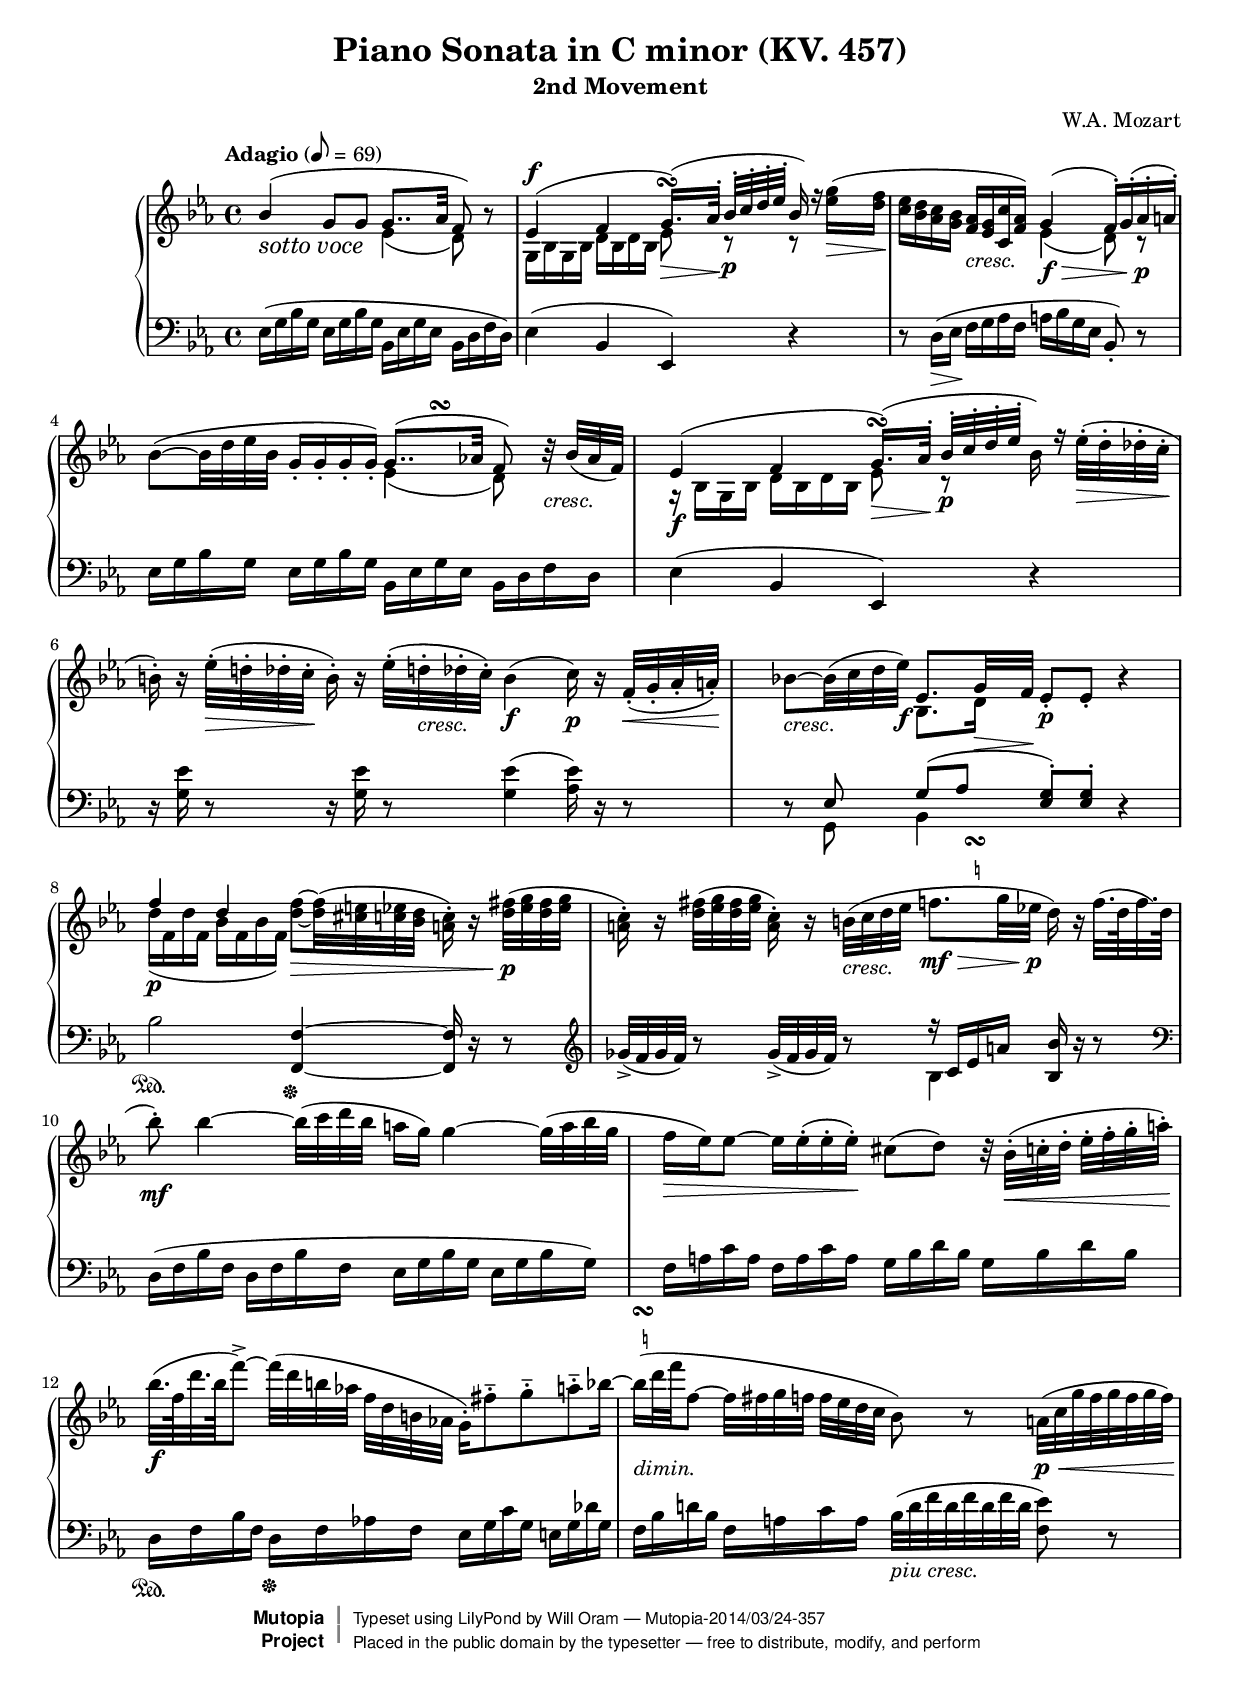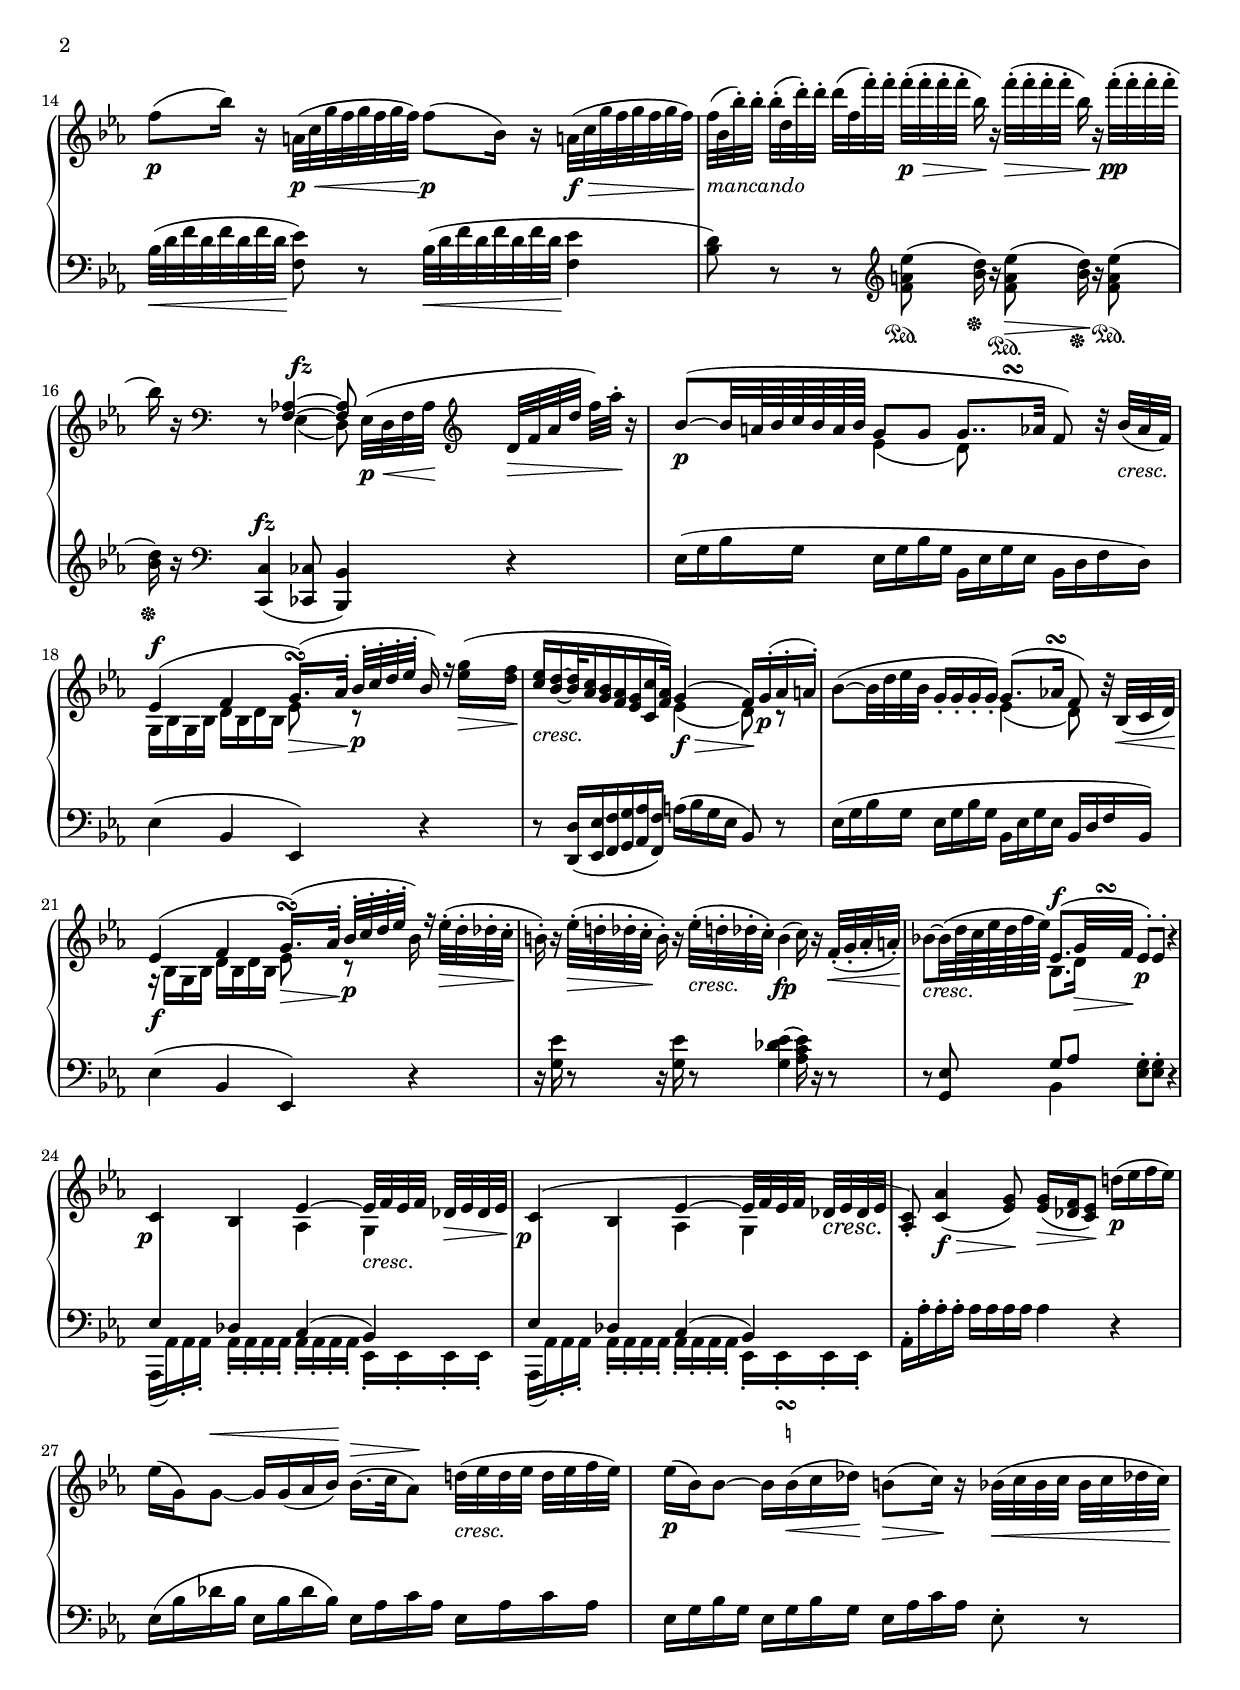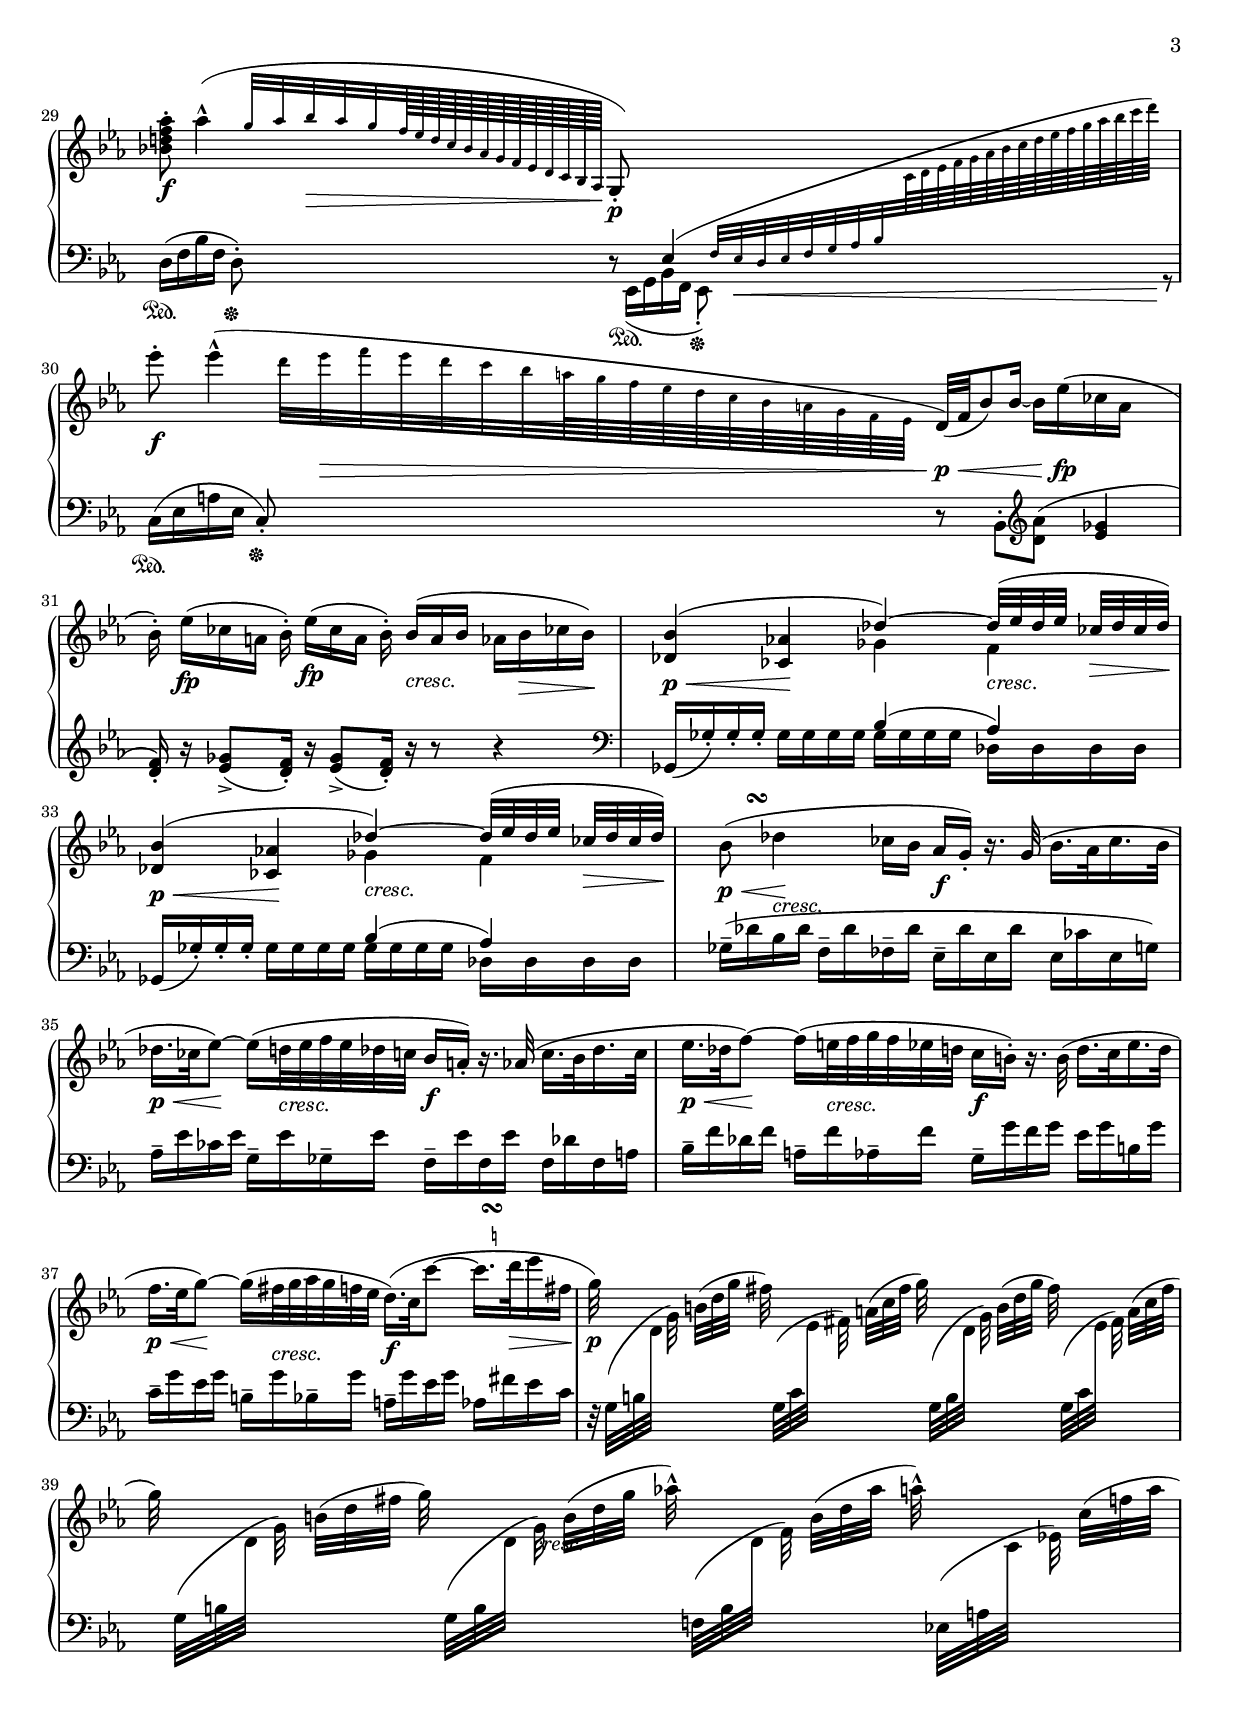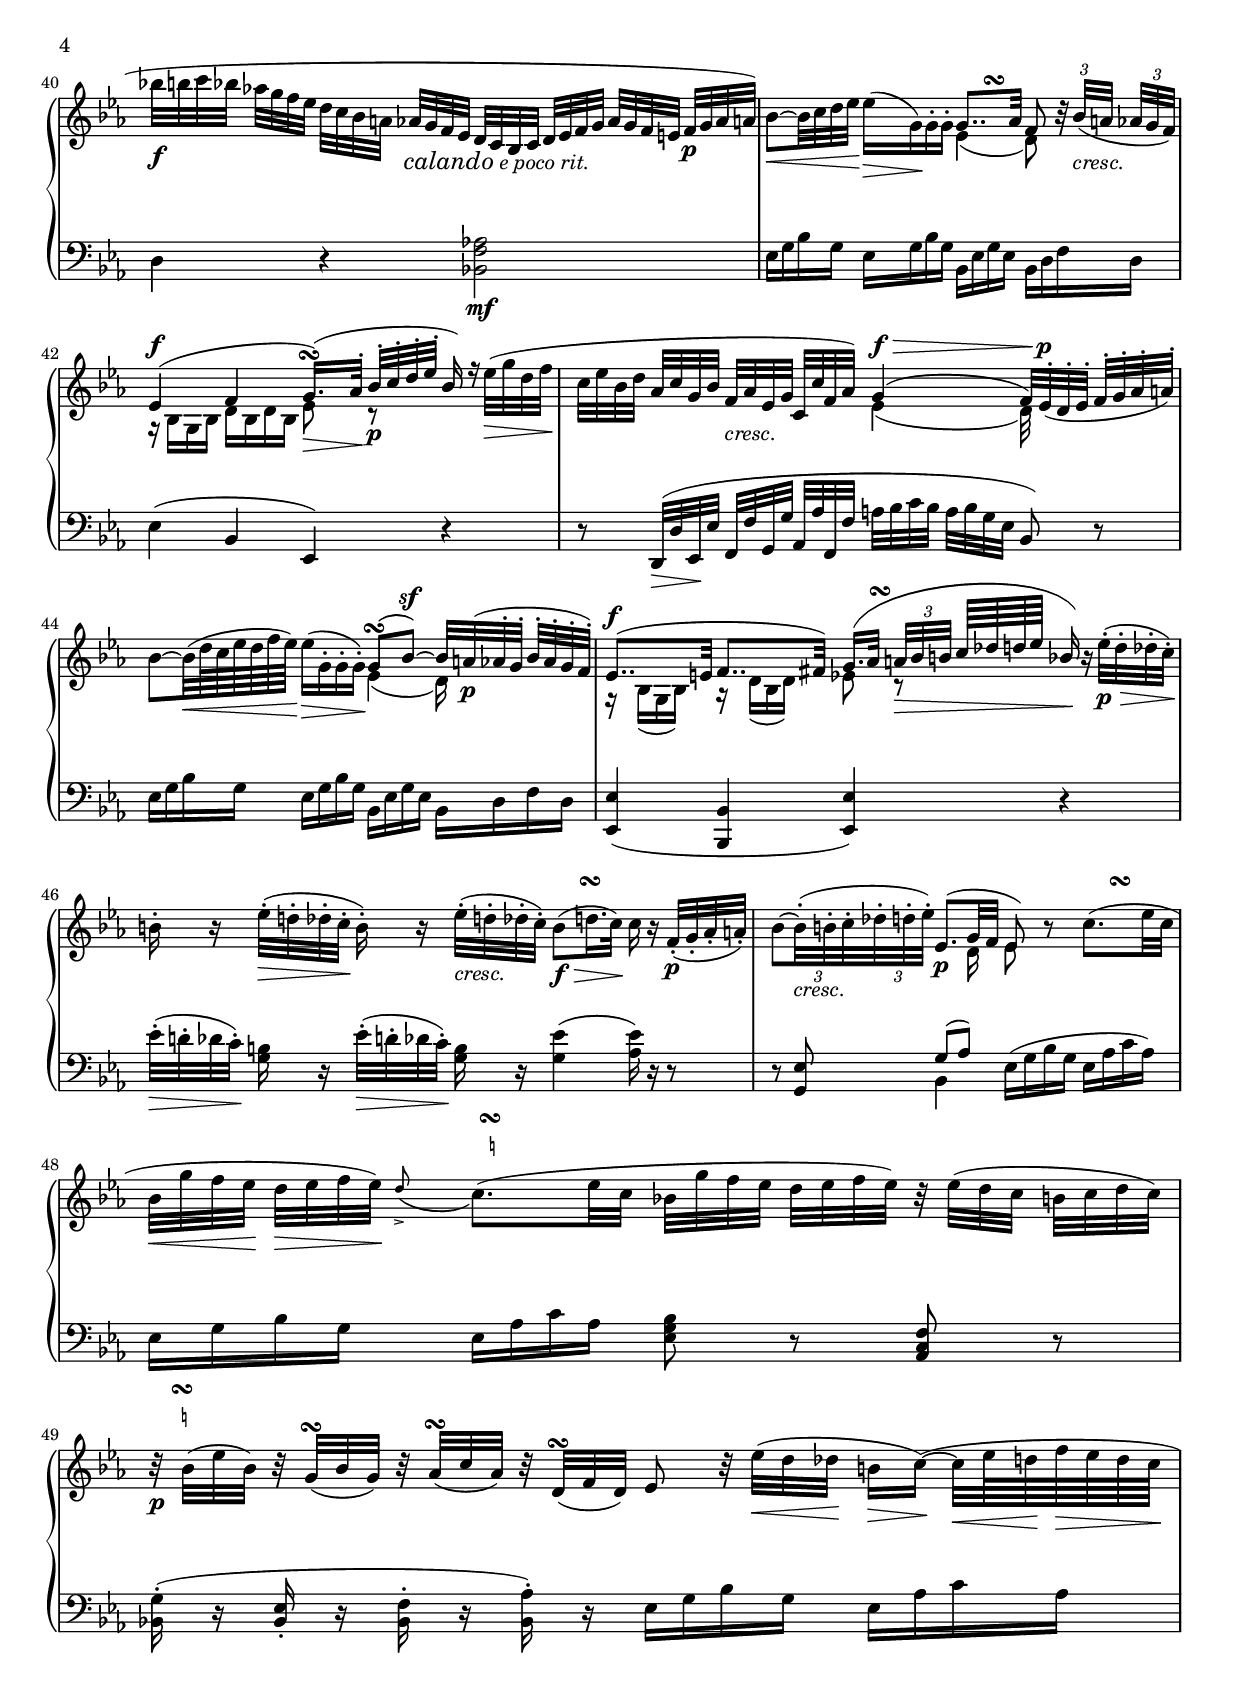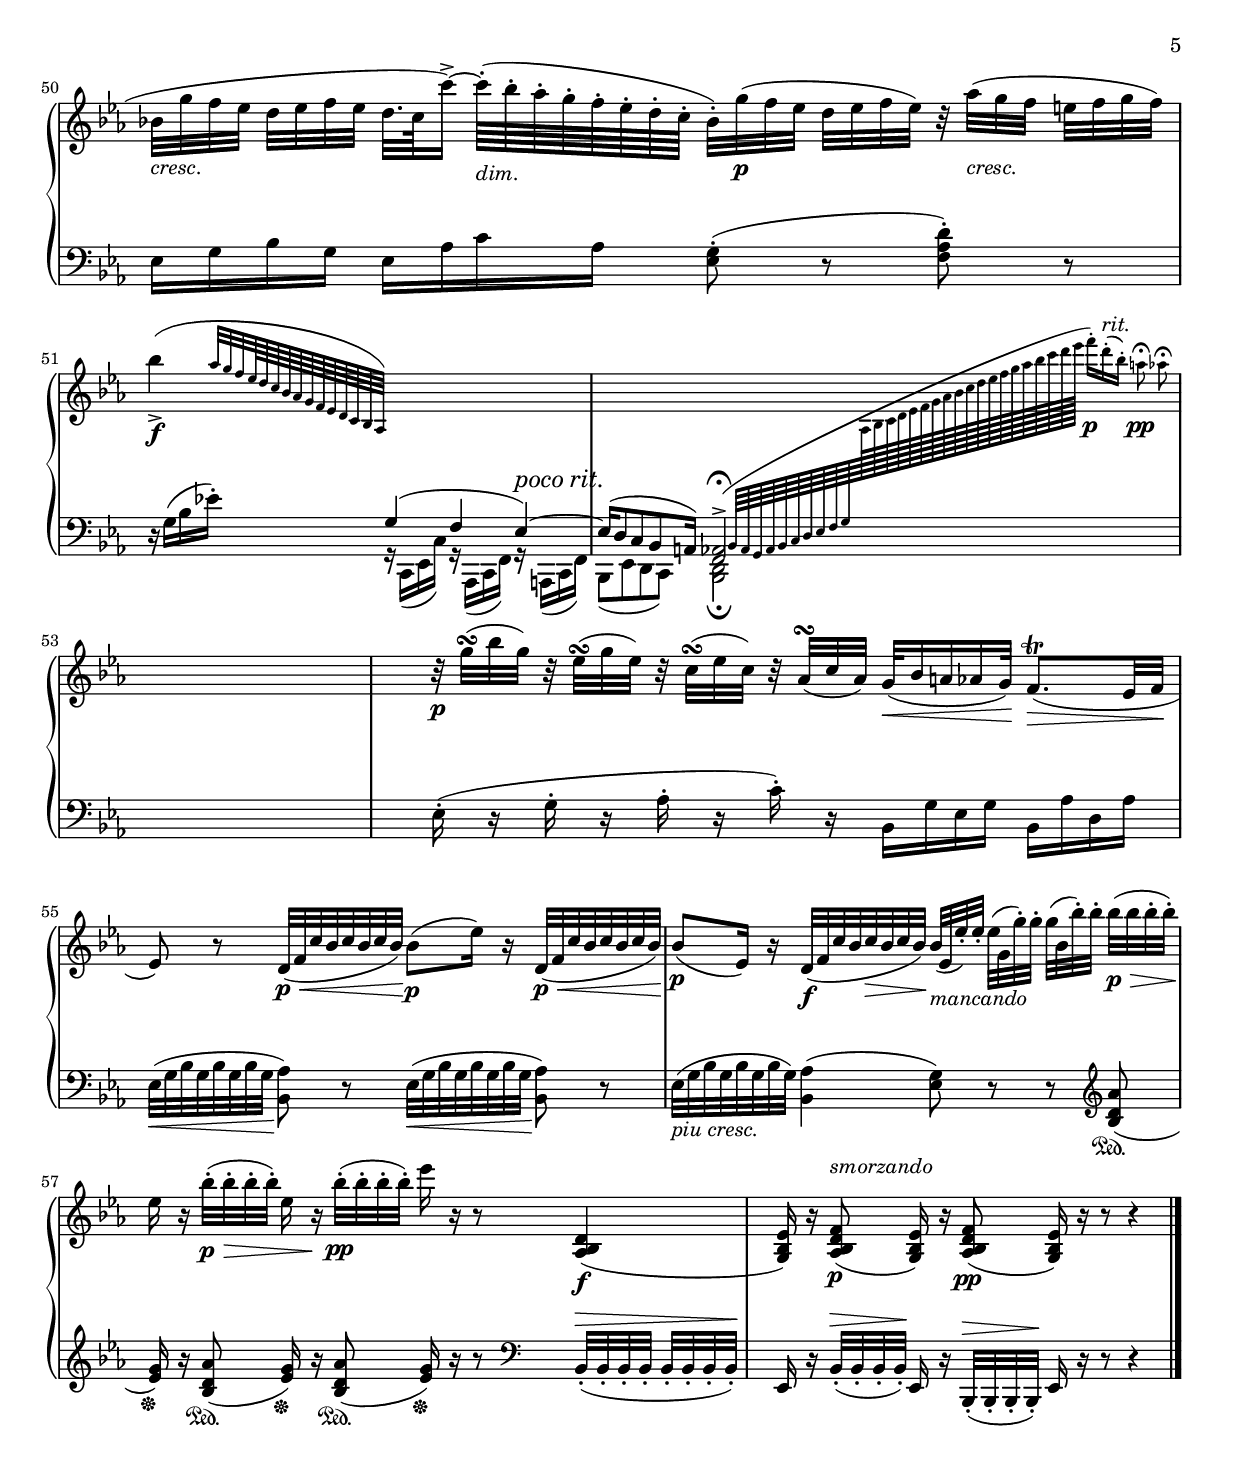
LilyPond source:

\version "2.18.0"
#(set-global-staff-size 18)
\include "english.ly"

\header {
 title = "Piano Sonata in C minor (KV. 457)"
 subtitle = "2nd Movement"
 composer = "W.A. Mozart"

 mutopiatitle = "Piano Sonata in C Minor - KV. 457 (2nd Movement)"
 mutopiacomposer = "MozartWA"
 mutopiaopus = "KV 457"
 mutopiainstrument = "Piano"
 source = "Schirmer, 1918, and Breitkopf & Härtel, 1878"
 date = "1878"
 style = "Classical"
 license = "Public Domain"
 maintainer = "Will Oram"
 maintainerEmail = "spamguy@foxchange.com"
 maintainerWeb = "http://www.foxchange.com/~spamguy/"

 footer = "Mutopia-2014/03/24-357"
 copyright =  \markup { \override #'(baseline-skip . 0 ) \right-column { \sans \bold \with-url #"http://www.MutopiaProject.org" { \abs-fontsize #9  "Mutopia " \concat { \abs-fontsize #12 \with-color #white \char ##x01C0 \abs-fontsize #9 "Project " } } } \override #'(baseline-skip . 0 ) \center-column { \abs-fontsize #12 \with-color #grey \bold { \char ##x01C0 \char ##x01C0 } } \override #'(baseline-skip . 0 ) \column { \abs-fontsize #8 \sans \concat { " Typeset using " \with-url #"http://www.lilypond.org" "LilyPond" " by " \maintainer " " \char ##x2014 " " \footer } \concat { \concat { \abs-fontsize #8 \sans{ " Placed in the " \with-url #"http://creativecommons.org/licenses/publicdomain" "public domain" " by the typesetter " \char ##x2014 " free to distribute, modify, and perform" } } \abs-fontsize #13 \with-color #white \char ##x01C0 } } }
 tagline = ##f
}

\paper {
  top-margin = 12 \mm
  bottom-margin = 10 \mm
}

upper = \relative c'' {
	\time 4/4
	\key c \minor
	\override TupletBracket.bracket-visibility = ##f
	\override TextScript.padding = #2.5
	\override Staff.DynamicText.padding = #1.25
	\override Staff.DynamicLineSpanner.padding = #1
	\override Staff.Hairpin.minimum-length = #5

	\tempo "Adagio" 8 = 69

	<< { bflat4-(_\markup { \magnify #1.2 \italic { sotto voce } }
	g8 g g8..-[ aflat32-] f8-) } \\									%
	{ s2 eflat4-( d8-) } >>											%
	r8																%

	<< { eflat4^\f-(-( f g16.-\turn-)-[-(-\> aflat32^.-]-\!
	bflat^.-\p-[ c^. d^. eflat^.-] bflat16-) r16 } \\
	{ g,16-[ bflat g bflat-] d-[ bflat d bflat-] eflat8 r r } >>
	< eflat' g >16-(-\> < d f >-\!

	< c eflat >-[ < bflat d > < aflat c > < g bflat >-] < f aflat >-[_\markup { \italic cresc. } < eflat g > < c c' > < f aflat >-]-)
	<< { g4-\f-(-\> f16^.-)-[ g^.^( aflat^.-\p a^.-]^) } \\
	{ eflat4-( d8-) r } >>

	bflat'8-[-(-~ bflat32 d eflat bflat-] g16-.-[ g-. g-. g-.-]-)
	<< { g8..-[-(^\markup { \translate #(cons 6 1) { \musicglyph #"scripts.turn" } }
	aflat!32-] f8-) } \\ { eflat4-( d8-) } >>
	r32_\markup { \italic cresc. } bflat'32-[-( aflat f-]-)

	<< { eflat4-\f-( f g16.-\turn-)-[-(-\>						% 5
	aflat32^.-]-\! bflat^.-\p-[ c^. d^. eflat^.-] \stemDown bflat16-) r16 } \\									%
	{ r16 bflat,-[ g bflat-] d-[ bflat d bflat-] eflat8 r s8 } >>												%
	eflat'32-.-[-(-\> d-. dflat-. c-.-]-\!																		%

	b16-.-) r eflat32-.-[-(-\> d!-. dflat-. c-.-]-\! b16-.-) r
	eflat32-.-[-( d-._\markup { \italic cresc. } dflat-. c-.-]-) b4-\f-( c16-\p-) r16 f,32-.-[-(-\< g-. aflat-. a-.-]-)-\!

	bflat!8-[-~_\markup { \italic cresc. } bflat32-( c d eflat-\f-]-)
	<< { eflat,8.-[ g32-\> f-]-\! } \\
	{ bflat,8.-[ d16-] } >>
	eflat8-.-\p eflat-. r4

	<< { f'4 d4 } \\
	{ \slurDown d16-\p-[-( f, d' f,-] bflat-[ f bflat f-]-) } >>
	< d' f >8-[-~-\> < d f >32-( < csharp e > < c eflat > < bflat d >-] < a c >16-.-) r
	< d fsharp >32-\p-[-( < eflat g > < d fsharp > < eflat g >-]

	< a, c >16-.-) r < d fsharp >32-[-( < eflat g > < d fsharp > < eflat g >-] < a, c >16-.-) r
	b32-[-(_\markup { \italic cresc. } c d eflat-] f8.-\mf-[-\>^\markup {
		\translate #(cons 5 -9)
		{ \column { \musicglyph #"scripts.turn"
		\magnify #0.7 \natural } } }
	g32 eflat!-\p-]-\! d16-) r f32.-[-( d64 f32. d64-]

	bflat'8-.-\mf-) bflat4-~ bflat32-[-( c d bflat-] a16-[ g-]-) g4-~ g32-[-( a bflat g-]		% 10

	f16-[-\> eflat-) eflat8-]-~ eflat16-[ eflat-.-( eflat-. eflat-.-]-)-\! csharp8-( d-)
	r32 bflat-.-(-\< c-. d-.-] eflat-.-[ f-. g-. a-.-]-)-\!

	bflat32.-\f-[-( f64 d'32. bflat64 f'8->-]-)-~ f32-[-( d b aflat!-] f-[ d b aflat!-] g16-.-)-[ fsharp'8-.-- g-.-- a-.-- bflat16-]-~

	bflat16-[_\markup { \italic dimin. }-(^\markup {
		\translate #(cons 1 -9)
		{ \column { \musicglyph #"scripts.turn"
		\magnify #0.7 \natural } } } d32 f f,8-]-~ f32-[ fsharp g f-] f-[ eflat d c-] bflat8-) r8 a32-\p-[-(-\< c g' f g f g f-]-)-\!

	f8-\p-[-( bflat16-]-) r a,!32-\p-[-(-\< c g' f g f g f-]-)-\!

	f8-\p-( bflat,16-) r a!32-\f-[-(-\> c g' f g f g f-]-)-\!

	f32-[-(_\markup { \italic mancando } bflat, bflat'-.-) bflat-.-]
	bflat-.-[-( d, d'-.-) d-.-] d-[-( f, f'-.-) f-.-] f-.-\p-[-(-\> f-. f-. f-.-] bflat,16-)-\! r
	f'32-.-[-(-\> f-. f-. f-.-] bflat,16-)-\! r f'32-.-\pp-[-( f-. f-. f-.-]

	bflat,16-) r16																				% 15
	\clef "bass"																				%
	r8 << { \slurUp < f,, aflat! >4-~ < f aflat >8 \slurNeutral } \\							%
	{ eflat4^\fz-( d8-) } >>																		%
	eflat32-\p-[-(-\< d f aflat-]-\!															%
	\clef "treble"																				%
	d32-[-\> f aflat d-] f-)-[ aflat-.-]-\! r16 												%

	<< { bflat,8-\p-[-(-~ bflat32 a64 bflat c bflat a bflat-] g8-[ g-]
	g8..-[^\markup { \translate #(cons 6 1) { \musicglyph #"scripts.turn" } } aflat32-] f8-) } \\
	{ s4 eflat4-( d8-) } >>
	r32 bflat'32-[-(_\markup { \italic cresc. } aflat f-]-)

	% NOTE: In the Schirmer edition the last rest in this measure is 1/16. This is inconsistent with similar measures and doesn't
	% add up right. I fixed this.

	<< { eflat4^\f-( f
	g16.-\turn-)-[-(-\> aflat32^.-]-\! bflat^.-\p-[ c^. d^. eflat^.-] bflat16-) r16 } \\
	{ g,16-[ bflat g bflat-] d-[ bflat d bflat-] eflat8 r s8 } >>
	< eflat' g >16-(-\> < d f >-\!

	< c eflat >16-[_\markup { \italic cresc. } < bflat d >-~ < bflat d >32 < aflat c >16 < g bflat > < f aflat > < eflat g > < c c' > < f aflat >32-]-)
	<< { g4-\f-(-\> f16-)-[-\! g16-.-(-\p aflat-. a-.-]-) } \\
	{ eflat4-( d8-) r } >>

    \barNumberCheck #20         % gl: 3rd beat from 8.. 32 to 8. 16 - Breitkopf
	bflat'8-[-(-~ bflat32 d eflat bflat-] g16-.-[ g-. g-. g-.-]-)
	<< { g8.-[-(^\markup { \translate #(cons 6 1) { \musicglyph #"scripts.turn" } }
	aflat!16-] f8-) } \\ { eflat4( d8) } >>
	r32 bflat32-[-(-\< c d-]-)-\!

	<< { eflat4-\f-( f g16.-\turn-)-[-(-\> aflat32^.-]-\! bflat^.-\p-[ c^. d^. eflat^.-] \stemDown bflat16-) r16 } \\		% 20
	{ r16 bflat,-[ g bflat-] d-[ bflat d bflat-] eflat8 r s8 } >>															%
	eflat'32-.-[-(-\> d-. dflat-. c-.-]-\!																					%

	b16-.-) r eflat32-.-[-(-\> d!-. dflat-. c-.-]-\! b16-.-) r
	eflat32-.-[-(_\markup { \italic cresc. } d-. dflat-. c-.-]-) b4-\fp-( c16-) r16 f,32-.-[-(-\< g-. aflat-. a-.-]-)-\!

	bflat!8-[-~_\markup { \italic cresc. } bflat32-( d64 c eflat d f eflat-]-)
	<< { eflat,8.-[-(^\markup { \translate #(cons 6 1) { \musicglyph #"scripts.turn" } } g32-\> f-]-\! eflat8-.-\p-)-[ eflat-.-] } \\
	{ bflat8.^\f-[ d16-] s4 } >>
	r4

    \barNumberCheck #24
	c4-\tweak X-offset #-1.0 \p bflat
	<< { eflat4-~ eflat32-[ f eflat f-] dflat-[-\> eflat dflat eflat-]-\! } \\
	{ aflat,4 g_\markup { \italic cresc. } } >>

	\slurUp c4-\tweak X-offset #-1.0 \p-( bflat
	<< { eflat4-~ eflat32-[ f eflat f-] dflat-[_\markup { \magnify #1.2 \italic cresc. } eflat dflat eflat-] } \\
	{ aflat,4 g } >>

	< aflat c >8-.-) \slurNeutral < c aflat' >4-\f-(-\> < eflat g >8-)-\!					% 25
	< eflat g >16-[-(-\> < dflat f > < c eflat >8-]-)-\! d'!16-\p-[-( eflat f eflat-]-)	%

	eflat-[-( g,-) g8-]-~^\< g16-[ g-( aflat bflat-]-)-\! bflat16.-[-(^\> c32 aflat8-]-)-\!
	d!32-[-(_\markup { \italic cresc. } eflat d eflat-] d-[ eflat f eflat-]-)

	eflat16-\p-[-( bflat-) bflat8-]-~ bflat16-[ bflat-(-\<^\markup {
		\translate #(cons 0 -9)
		{ \column { \musicglyph #"scripts.turn"
		\magnify #0.7 \natural } } }
	c dflat-]-)-\! b8-[-(-\> c16-]-)-\! r
	bflat32-[-(-\< c bflat c-] bflat-[ c dflat! c-]-)-\!

	< bflat! d! f aflat >8-.-\f aflat'4-^-( \override Beam.positions = #'(8 . 5)
	\grace { g32-[ aflat bflat-\> aflat g f128 eflat d c bflat aflat g f eflat d c bflat aflat-]-\! } g8-.-\p-)
	s2 \revert Beam.positions

	eflat'''8-.-\f \slurUp eflat4-^-( \override Beam.positions = #'(-2 . -6)
	\grace { \stemDown d32-[ eflat-\> f eflat d c bflat a64 g f eflat d c bflat a g f eflat-]
	\stemNeutral \revert Beam.positions }
	\slurNeutral d32-\p-)-[-(-\< f bflat8-) bflat16-]-~ bflat-[ eflat-\fp-( cflat a-] s8

	bflat16-.-) eflat-\fp-[-( cflat a-] bflat16-.-) eflat-\fp-[-( cflat a-] bflat16-.-)			% 30
	bflat-[-(_\markup { \italic cresc. } a bflat-] aflat-[ bflat-\> cflat! bflat-]-)-\!			%

	<< { < dflat, bflat' >4-\p-(-\< < cflat aflat'! >-\! dflat'-)-~ dflat32-[-(
	eflat dflat eflat-] cflat-[-\> dflat cflat dflat-]-)-\! } \\
	{ s2 gflat,4 f4_\markup { \italic cresc. } } >>

	<< { < dflat bflat' >4-\p-(-\< < cflat aflat'! >-\! dflat'-)-~
	dflat32-[-( eflat dflat eflat-] cflat-[-\> dflat cflat dflat-]-)-\! } \\
	{ s2 gflat,4_\markup { \italic cresc. } f4 } >>

	bflat8-\p-(-\<^\markup { \translate #(cons 4 -2) { \musicglyph #"scripts.turn" } }
	dflat4-\!_\markup { \italic cresc. } cflat16-[ bflat-] aflat-\f-[ g-.-]-) r16.
	g32-( bflat16.-[ aflat32 cflat16. bflat32-]

	% NOTE: In the Schirmer edition, the next three measures come out 1/16 short. I extended the third note to 1/8
	% as the most appropriate solution. What Mozart really intended is not known.

	dflat16.-\p-[-\< cflat32 eflat8-]-)-~-\! eflat16-[-( d32_\markup { \italic cresc. } eflat f eflat dflat c-] bflat16-\f-[ a-.-]-) r16.
	aflat32-( c16.-[ bflat32 dflat16. c32-]

	eflat16.-\p-[-\< dflat32 f8-]-)-~-\! f16-[-( e32_\markup { \italic cresc. } f g f eflat d-] c16-\f-[ b-.-]-) r16.		% 35
	b32-( d16.-[ c32 eflat16. d32-]																							%

	f16.-\p-[-\< eflat32 g8-]-)-~-\! g16-[-( fsharp32_\markup { \italic cresc. } g aflat g f eflat-] d16.-\f-)-[-( c32 c'8-]-~
	c16.-[^\markup {
		\translate #(cons 2 -9)
		{ \column { \musicglyph #"scripts.turn"
		\magnify #0.7 \natural } } }
	d32-\> eflat16 fsharp,-]-\!

	g32-\p-) s2....

	s1

	\change Staff = "down"
	d,,4 r < bflat! f' aflat! >2-\mf

	\change Staff = "up"
	bflat''8-[-~-\< bflat32 c d eflat-]-\! eflat16-[-(-\> g,-)-\! g-. g-.-]
	<< { g8..-[^\markup { \translate #(cons 4 -2) { \musicglyph #"scripts.turn" } } aflat32-] f8 } \\
	{ eflat4-( d8-) } >>
	\tuplet 3/2 { r32 bflat'32-[-(_\markup { \italic cresc. } a-] } \tuplet 3/2 { aflat-[ g f-]-) }

	<< { eflat4^\f-( f g16.-\turn-)-[-(-\> aflat32^.-]-\! bflat^.-\p-[ c^. d^. eflat^.-] bflat16-) r16 } \\
	{ r16 bflat,-[ g bflat-] d-[ bflat d bflat-] eflat8 r s8 } >>
	eflat'32-[-(-\> g d f-]-\!

	c32-[ eflat bflat d-] aflat-[ c g bflat-] f-[_\markup { \italic cresc. } aflat eflat g-] c,-[ c' f, aflat-]-)
	<< { g4^\f-(^\> \slurDown f32-)-[^\! eflat-.^\p-( d-. eflat-.-] f-.-[ g-. aflat-. a-.-]-) } \\
	{ eflat4-( d32-) s8.. } >>

	bflat'8-[-~ bflat32-(-\< d64 c eflat d f eflat-]-)-\! \stemDown eflat16-[-(-\> g,-. g-. g-.-]-)-\! \stemNeutral
	<< { g8-\turn-[-( bflat^\sf-]-)-~ bflat32-[ a-\p-( aflat-. g-.-] bflat-.-[ aflat-. g-. f-.-]-) } \\
	{ eflat4-( d16-) s8. } >>

	<< { eflat8..^\f-[-( e32-] f8..-[ fsharp32-]-) g16.-[-(^\markup { \translate #(cons 4 -2) { \musicglyph #"scripts.turn" } }
	aflat32-] \tuplet 3/2 { a32-[-\> bflat b-] } c64-[ dflat d eflat-] bflat16-)-\! } \\
	{ r16 bflat,16-[-( g bflat-)-] r16 d-[-( bflat d-]-) eflat8 r8 s16 } >>
	r16 eflat'32-.-\p-[-(-\> d-. dflat-. c-.-]-)-\!

	b16-. r eflat32-.-[-(-\> d!-. dflat-. c-.-]-\! b16-.-) r																% 45
	eflat32-.-[-(_\markup { \italic cresc. } d-. dflat-. c-.-]-)															%
	b8-\f-[-(-\>^\markup { \translate #(cons 4 -2) { \musicglyph #"scripts.turn" } }										%
	 d16. c32-]-)-\! c16 r16 f,32-.-\p-[-( g-. aflat-. a-.-]-)																%

	 bflat8-[-~ \tuplet 3/2 { bflat32-.-(_\markup { \italic cresc. } b-. c-. } \tuplet 3/2 { dflat-. d!-. eflat-.-]-) }
	 << { eflat,8.-\p-[-( g32 f-] eflat8-) } \\ { s8. d16 eflat8 } >>
	 r8 c'8.^\markup { \translate #(cons 4 -2) { \musicglyph #"scripts.turn" } }-[-( eflat32 c-]

	 bflat32-[-\< g' f eflat-]-\! d-[-\> eflat f eflat-]-)-\!
	 \grace d8->-( c8.-)-[-(^\markup {
		\translate #(cons 2 -9)
		{ \column { \musicglyph #"scripts.turn"
		\magnify #0.7 \natural } } }
		eflat32 c-]

		bflat!-[ g' f eflat-] d-[ eflat f eflat-]-) r32 eflat-[-( d c-] b-[ c d c-]-)

	 r32-\p bflat-[-(^\markup {
		\translate #(cons 0 -9)
		{ \column { \musicglyph #"scripts.turn"
		\magnify #0.7 \natural } } } eflat bflat-)-] r32 g-\turn-[-( bflat g-)-] r32 aflat-\turn-[-( c aflat-)-] r32 d,-\turn-[-( f d-)-]
	 eflat8 r32 eflat'-[-(-\< d dflat-]-\! b16-[-\> c-]-)-(-~-\! c32-[-\< eflat64 d-\! f-\> eflat d c-]-\!

	 bflat!32-[_\markup { \italic cresc. } g' f eflat-] d-[ eflat f eflat-] d32.-[ c64 c'16->-]-)-~ c64-.-[-(_\markup { \italic dim. }
	 bflat-. aflat-. g-. f-. eflat-. d-. c-.-] bflat32-.-)-[ g'-\p-( f eflat-] d-[ eflat f eflat-]-)
	 r32 aflat-[-(_\markup { \italic cresc. } g f-] e-[ f g f-]-)

	 bflat4_>-\f-(
	 \override Beam.positions = #'(7 . 2)
	 \grace { aflat32-[ g f eflat64 d c bflat aflat g f eflat d c bflat aflat-]-) } s4 s s \noBreak
	 \revert Beam.positions

	 s1

	 s1

	 r32-\p g''-\turn-[-( bflat g-)-] r32 eflat-\turn-[-( g eflat-)-] r32 c-\turn-[-( eflat c-)-] r32 aflat-\turn-[-( c aflat-)-]

	 g32-[-(-\< bflat16 a aflat g32-]-)-\! f8.-\trill-[-(-\> eflat32 f-]-\!

	 eflat8-) r8 d32-\p-[-(-\< f c' bflat c bflat c bflat-]-)-\! bflat8-\p-[-( eflat16-]-) r16
	 d,32-\p-[-(-\< f c' bflat c bflat c bflat-]-)-\!

	 bflat8-\p-[-( eflat,16-]-) r d32-\f-[-( f c' bflat c-\> bflat c bflat-]-)-\!
	 bflat32-[-(_\markup { \italic "mancando" } eflat, eflat'-.-) eflat-.-] eflat-[-( g, g'-.-) g-.-] g-[-( bflat, bflat'-.-) bflat-.-]
	 bflat-\p-[-(-\> bflat bflat-. bflat-.-]-)-\!

	 eflat,16 r bflat'32-.-\p-[-(-\> bflat-. bflat-. bflat-.-]-) eflat,16 r-\! bflat'32-.-\pp-[-( bflat-. bflat-. bflat-.-]-) eflat16 r
	 r8 < aflat,,, bflat d >4-\f-(

	 \autoBeamOff
	 < g bflat eflat >16-) r < aflat bflat d f >8-\p-(^\markup { \italic "smorzando" } < g bflat eflat >16-) r16
	 < aflat bflat d f >8-\pp-( < g bflat eflat >16-) r16 r8 r4

	 \bar "|."
}

	%%%%%%%%%% BASS STAVE %%%%%%%%%%

lower = \relative c {

	\key c \minor
	eflat16-[-( g bflat g-] eflat16-[ g bflat g-] bflat,-[ eflat g eflat-] bflat-[ d f d-]-)	% 1

	eflat4-( bflat eflat,-) r

	r8 d'16-(_\> eflat-\! f-[ g aflat f-] a-[ bflat g eflat-] bflat8-.-) r

	eflat16-[ g bflat g-] eflat16-[ g bflat g-] bflat,-[ eflat g eflat-] bflat-[ d f d-]

	eflat4-( bflat eflat,-) r																	% 5

	r16 < g' eflat' > r8 r16 < g eflat' > r8 < g eflat' >4-( < aflat eflat' >16-) r r8

	r8
	<< { eflat8 g-[-( aflat-] < eflat g >8-.-)-[ < eflat g >-.-] } \\
	{ g,8 bflat4 s4 } >>
	r4

	bflat'2-\sustainOn < f, f' >4-\sustainOff-~ < f f' >16 r r8

	\clef "treble"
	gflat''32->-[-( f gflat f-]-) r8 gflat32->-[-( f gflat f-]-) r8
	<< { r16 c-[ eflat a-] } \\ { bflat,4 } >> < bflat bflat' >16 r r8

	\clef "bass"
	d,16-[-( f bflat f-] d16-[ f bflat f-] eflat-[ g bflat g-] eflat-[ g bflat g-]-)			% 10

	f16-[ a c a-] f16-[ a c a-] g-[ bflat d bflat-] g-[ bflat d bflat-]

	d,-\sustainOn-[ f bflat f-] d-\sustainOff-[ f aflat! f-] eflat-[ g c g-] e-[ g dflat' g,-]

	f-[ bflat d! bflat-] f-[ a c a-] bflat32-[-(_\markup { \italic { piu cresc. } } d f d f d f d-] < f, eflat' >8-) r

	bflat32-[-(-\< d f d f d f d-]-\! < f, eflat' >8-) r bflat32-[-(-\< d f d f d f d-]-\! < f, eflat' >4

	< bflat d >8-) r r																						% 15
	\clef "treble"																								%
	< f' a eflat' >8-\sustainOn-( < bflat d >16-\sustainOff-) r < f a eflat' >8-\sustainOn-(_\>		%
	< bflat d >16-\sustainOff-)_\! r < f a eflat' >8-\sustainOn-(											%

	< bflat d >16-\sustainOff-) r
	\clef "bass"
	< c,,, c' >4^\fz-( < cflat cflat' >8 < bflat bflat' >4-) r

	eflat'16-[-( g bflat g-] eflat16-[ g bflat g-] bflat,-[ eflat g eflat-] bflat-[ d f d-]-)

	eflat4-( bflat eflat,-) r

	r8 < d d' >16-[-( < eflat eflat' > < f f' > < g g' > < aflat aflat' > < f f' >-]-) a'-[-( bflat g eflat-] bflat8-) r8

	eflat16-[-( g bflat g-] eflat16-[ g bflat g-] bflat,-[ eflat g eflat-] bflat-[ d f bflat,-]-)				% 20

	eflat4-( bflat eflat,-) r

	r16 < g' eflat' > r8 r16 < g eflat' >16 r8 < g dflat' eflat >4-( < aflat c eflat >16-) r16 r8

	r8 < g, eflat' >8
	<< { g'8-[ aflat-] } \\ { bflat,4 } >>
	< eflat g >8-. < eflat g >-. r4

    \barNumberCheck #24
	<< { \autoBeamOff \crossStaff { eflat4 dflat } \autoBeamOn c-( bflat-) } \\
	{ aflat,16-[-( aflat'-) aflat-. aflat-.-] aflat-.-[ aflat-. aflat-. aflat-.-] aflat-.-[ aflat-. aflat-. aflat-.-] eflat-.-[ eflat-. eflat-. eflat-.-] } >>

	<< { \autoBeamOff \crossStaff { eflat'4 dflat } \autoBeamOn c-( bflat-) } \\ % 25
	{ aflat,16-[-( aflat'-) aflat-. aflat-.-] aflat-.-[ aflat-. aflat-. aflat-.-]
	aflat-.-[ aflat-. aflat-. aflat-.-] eflat-.-[ eflat-. eflat-. eflat-.-] } >>

	aflat-.-[ aflat'-. aflat-. aflat-.-] aflat-[ aflat aflat aflat-] aflat4 r

	eflat16-[-( bflat' dflat bflat-] eflat,-[ bflat' dflat bflat-]-) eflat,-[ aflat c aflat-] eflat-[ aflat c aflat-]

	eflat-[ g bflat g-] eflat-[ g bflat g-] eflat-[ aflat c aflat-] eflat8-. r8

	d16-\sustainOn-[-( f bflat f-] d8-.-\sustainOff-) r
	<< { \slurUp s8 eflat4-( \grace { f32-[ eflat-\< d eflat f g aflat bflat
	\change Staff = "up" \stemDown c64 d eflat f g aflat bflat c d eflat f g aflat bflat c d-]-)-\! } \change Staff = "down" } \\
	{ eflat,,,,16-\sustainOn-[-( g bflat f-] eflat8-.-\sustainOff-) r8 } >>

	c'16-\sustainOn-[-( eflat a eflat-] c8-.-\sustainOff-) r8 \stemDown bflat8-.
	\clef "treble"
	< d' aflat' >8-( \stemNeutral < eflat gflat >4

	< d f >16-.-) r16 < eflat gflat >8->-[-( < d f >16-.-]-) r < eflat gflat >8->-[-( < d f >16-.-]-) r r8 r4		% 30

	\clef "bass"
	gflat,,16-[-( gflat'-.-) gflat-. gflat-.-] gflat-[ gflat gflat gflat-]
	<< { bflat4-( aflat-) } \\
	{ gflat16-[ gflat gflat gflat-] dflat-[ dflat dflat dflat-] } >>

	\clef "bass"
	gflat,16-[-( gflat'-.-) gflat-. gflat-.-] gflat-[ gflat gflat gflat-]
	<< { bflat4-( aflat-) } \\
	{ gflat16-[ gflat gflat gflat-] dflat-[ dflat dflat dflat-] } >>

	gflat16---[-( dflat' bflat dflat-] f,---[ dflat' fflat,-- dflat'-] eflat,---[ dflat' eflat, dflat'-] eflat,-[ cflat' eflat, g-]-)

	aflat---[ eflat' cflat eflat-] g,---[ eflat' gflat,-- eflat'-] f,---[ eflat' f, eflat'-] f,-[ dflat' f, a-]

	bflat---[ f' dflat f-] a,---[ f' aflat,-- f'-] g,---[ g' f g-] eflat-[ g b, g'-]

	c,---[ g' eflat g-] b,---[ g' bflat,-- g'-] a,---[ g' eflat g-] aflat,-[ fsharp' eflat c-]

	\stemDown
	r32 g-[-( b
	\change Staff = "up"
	d-] g-) b-[-( d g-] fsharp-)
	\change Staff = "down"
	g,,-[-( c
	\change Staff = "up"
	eflat-] fsharp-) a-[-( c fsharp-] g-)
	\change Staff = "down"
	g,,-[-( b
	\change Staff = "up"
	d-] g-) b-[-( d g-] fsharp-)
	\change Staff = "down"
	g,,-[-( c
	\change Staff = "up"
	eflat-] fsharp-) a-[-( c fsharp-]

	g-)
	\change Staff = "down"
	g,,-[-( b
	\change Staff = "up"
	d-] g-) b-[-( d fsharp-] g-)
	\change Staff = "down"
	g,,-[-( b
	\change Staff = "up"
	d-] g-)_\markup { \italic cresc. } b-[-( d g-] aflat!-^-)
	\change Staff = "down"
	f,,!-[-( b
	\change Staff = "up"
	d-] f-) b-[-( d aflat'-] a-^-)
	\change Staff = "down"
	eflat,,!-[-( a
	\change Staff = "up"
	c-] eflat!-) c'-[-( f a-]
	\stemNeutral

	bflat!32-\f-[ b c bflat-] aflat!-[ g f eflat-] d-[_\markup { \italic { \magnify #1.2 \translate #(cons 9 0) calando e poco rit. } }
	c bflat a-] aflat!-[ g f eflat-] d-[ c bflat c-] d-[ eflat f g-] aflat-[ g f e-] f-\p-[ g aflat a-]-)

	\change Staff = "down"
	eflat,16-[ g bflat g-] eflat16-[ g bflat g-] bflat,-[ eflat g eflat-] bflat-[ d f d-]

	eflat4-( bflat eflat,-) r

	r8 d32-[-(-\> d' eflat,-\! eflat'-] f,-[ f' g, g'-] aflat,-[ aflat' f, f'-] a-[ bflat c bflat-] a-[ bflat g eflat-] bflat8-) r8

	eflat16-[ g bflat g-] eflat16-[ g bflat g-] bflat,-[ eflat g eflat-] bflat-[ d f d-]

	< eflat, eflat' >4-( < bflat bflat' > < eflat eflat' >-) r

	eflat''32-.-[-(-\> d!-. dflat c-.-]-)-\! < g b >16 r eflat'32-.-[-(-\> d-. dflat c-.-]-)-\! < g b >16 r < g eflat' >4-( < aflat eflat' >16-) r r8

	r8 < g, eflat' >8
	<< { g'8-[-( aflat-]-) } \\ { bflat,4 } >>
	eflat16-[-( g bflat g-] eflat-[ aflat c aflat-]-)

	eflat-[ g bflat g-] eflat-[ aflat c aflat-] < eflat g bflat >8 r < aflat, c f > r

	< bflat! g' >16-.-( r < bflat eflat >-. r < bflat f' >-. r < bflat aflat' >-.-) r eflat-[ g bflat g-] eflat-[ aflat c aflat-]

	eflat-[ g bflat g-] eflat-[ aflat c aflat-] < eflat g >8-.-( r < f aflat d >-.-) r

	r16 g-[-( bflat eflat!-.-)-]
	<< { g,4-( f eflat-)-~^\markup { \italic { \magnify #1.2 { poco rit. } } }

	eflat16-[-( d8 c bflat a16-]-) \afterGrace < f aflat >2->-\fermata(						% 50

	{ bflat64[ aflat g aflat bflat c d eflat f g				%
	\change Staff = "up" \stemDown aflat128 bflat c d eflat f g aflat bflat c d eflat f g aflat bflat c d eflat]	%
	f16-.-\p-)-[ d-.-(^\markup { \italic rit. } bflat-.-]-) a8-\fermata-\pp aflat-\fermata } } \\

	{ r16 c,,,,-[-( eflat c'-]-) r aflat,-[-( c f-]-) r a,-[-( c f-])

	bflat,8-[-( eflat d c-]-) < bflat d >2-\fermata

	s1 } >>

	eflat'16-.-( r g-. r aflat-. r c-.-) r
	bflat,16-[ g' eflat g-] bflat,-[ aflat' d, aflat' -]

	eflat32-[-(-\< g bflat g bflat g bflat g-]-\! < bflat, aflat' >8-) r8
	eflat32-[-(-\< g bflat g bflat g bflat g-]-\! < bflat, aflat' >8-) r8

	eflat32-[-(_\markup { \italic { piu cresc. } } g bflat g bflat g bflat g-]-) < bflat, aflat' >4-( < eflat g >8-) r8 r
	\clef "treble"
	< bflat' d aflat' >-\sustainOn-(

	< eflat g >16-\sustainOff-) r < bflat d aflat' >8-\sustainOn-( < eflat g >16-\sustainOff-)  r16 < bflat d aflat' >8-\sustainOn-( < eflat g >16-\sustainOff-) r r8
	\clef "bass"
	bflat,32-.-[-(^\> bflat-. bflat-. bflat-.-] bflat-.-[ bflat-. bflat-. bflat-.-]-)^\!

	eflat,16 r bflat'32-.-[-(^\> bflat-. bflat-. bflat-.-]-)^\! eflat,16 r bflat32-.-[-(^\> bflat-. bflat-. bflat-.-]-)^\! eflat16 r r8 r4
}

\score {
  \context PianoStaff \with {
    \override VerticalAxisGroup.staff-staff-spacing = #'((basic-distance . 15))
    \consists #Span_stem_engraver
    } <<
    \context Staff = "up" <<
    	\upper
    	>>
    \context Staff = "down" <<
      \clef bass
      \lower
      >>
  >>
  \layout {
    \context {
      \Score
      \override SpacingSpanner.common-shortest-duration = #(ly:make-moment 1/2)
    }
  }

  \midi {
    \tempo 8 = 69
    }
}
